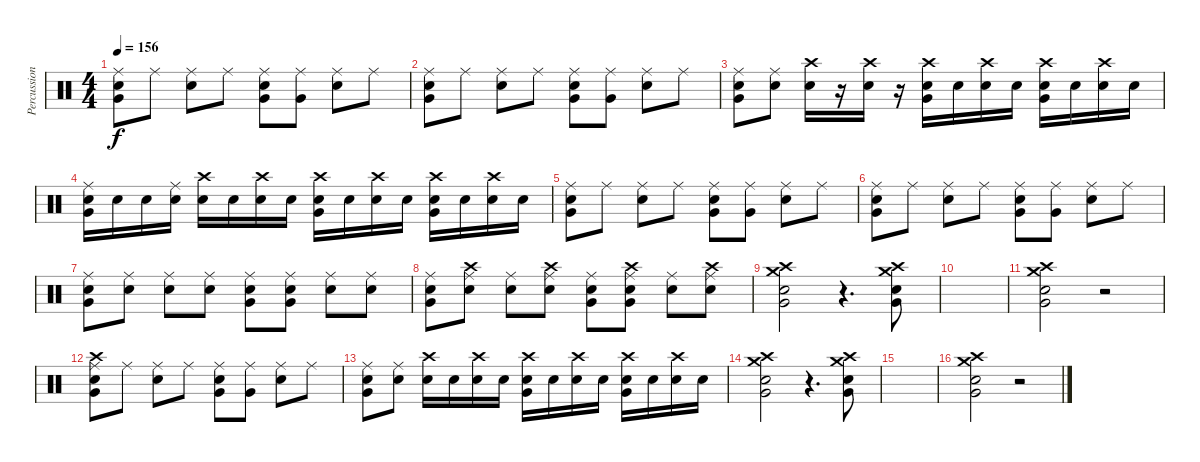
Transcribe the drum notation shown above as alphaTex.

\track ("Percussions" "Percussion") {instrument percussion}
\staff {score}
\articulation defaults
\ts (4 4)
\tempo 156
\clef neutral
\ks c
("Very Low Tom (hit)" "Electric Snare (hit)" "Ride (middle)").8{dy f} "Ride (middle)".8 ("Electric Snare (hit)" "Ride (middle)").8 "Ride (middle)".8 ("Very Low Tom (hit)" "Electric Snare (hit)" "Ride (middle)").8 ("Very Low Tom (hit)" "Ride (middle)").8 ("Electric Snare (hit)" "Ride (middle)").8 "Ride (middle)".8 |
("Very Low Tom (hit)" "Electric Snare (hit)" "Ride (middle)").8 "Ride (middle)".8 ("Electric Snare (hit)" "Ride (middle)").8 "Ride (middle)".8 ("Very Low Tom (hit)" "Electric Snare (hit)" "Ride (middle)").8 ("Very Low Tom (hit)" "Ride (middle)").8 ("Electric Snare (hit)" "Ride (middle)").8 "Ride (middle)".8 |
("Very Low Tom (hit)" "Electric Snare (hit)" "Ride (middle)").8 ("Electric Snare (hit)" "Ride (middle)").8 ("Electric Snare (hit)" "Crash high (hit)").16 r.16 ("Electric Snare (hit)" "Crash high (hit)").16 r.16 ("Very Low Tom (hit)" "Electric Snare (hit)" "Crash high (hit)").16 "Electric Snare (hit)".16 ("Electric Snare (hit)" "Crash high (hit)").16 "Electric Snare (hit)".16 ("Very Low Tom (hit)" "Electric Snare (hit)" "Crash high (hit)").16 "Electric Snare (hit)".16 ("Electric Snare (hit)" "Crash high (hit)").16 "Electric Snare (hit)".16 |
("Very Low Tom (hit)" "Electric Snare (hit)" "Ride (middle)").16 "Electric Snare (hit)".16 "Electric Snare (hit)".16 ("Electric Snare (hit)" "Ride (middle)").16 ("Electric Snare (hit)" "Crash high (hit)").16 "Electric Snare (hit)".16 ("Electric Snare (hit)" "Crash high (hit)").16 "Electric Snare (hit)".16 ("Very Low Tom (hit)" "Electric Snare (hit)" "Crash high (hit)").16 "Electric Snare (hit)".16 ("Electric Snare (hit)" "Crash high (hit)").16 "Electric Snare (hit)".16 ("Very Low Tom (hit)" "Electric Snare (hit)" "Crash high (hit)").16 "Electric Snare (hit)".16 ("Electric Snare (hit)" "Crash high (hit)").16 "Electric Snare (hit)".16 |
("Very Low Tom (hit)" "Electric Snare (hit)" "Ride (middle)").8 "Ride (middle)".8 ("Electric Snare (hit)" "Ride (middle)").8 "Ride (middle)".8 ("Very Low Tom (hit)" "Electric Snare (hit)" "Ride (middle)").8 ("Very Low Tom (hit)" "Ride (middle)").8 ("Electric Snare (hit)" "Ride (middle)").8 "Ride (middle)".8 |
("Very Low Tom (hit)" "Electric Snare (hit)" "Ride (middle)").8 "Ride (middle)".8 ("Electric Snare (hit)" "Ride (middle)").8 "Ride (middle)".8 ("Very Low Tom (hit)" "Electric Snare (hit)" "Ride (middle)").8 ("Very Low Tom (hit)" "Ride (middle)").8 ("Electric Snare (hit)" "Ride (middle)").8 "Ride (middle)".8 |
("Very Low Tom (hit)" "Electric Snare (hit)" "Ride (middle)").8 ("Electric Snare (hit)" "Ride (middle)").8 ("Electric Snare (hit)" "Ride (middle)").8 ("Electric Snare (hit)" "Ride (middle)").8 ("Very Low Tom (hit)" "Electric Snare (hit)" "Ride (middle)").8 ("Very Low Tom (hit)" "Electric Snare (hit)" "Ride (middle)").8 ("Electric Snare (hit)" "Ride (middle)").8 ("Electric Snare (hit)" "Ride (middle)").8 |
("Very Low Tom (hit)" "Electric Snare (hit)" "Ride (middle)").8 ("Crash high (hit)" "Electric Snare (hit)" "Ride (middle)").8 ("Electric Snare (hit)" "Ride (middle)").8 ("Crash high (hit)" "Electric Snare (hit)" "Ride (middle)").8 ("Very Low Tom (hit)" "Electric Snare (hit)" "Ride (middle)").8 ("Very Low Tom (hit)" "Crash high (hit)" "Electric Snare (hit)" "Ride (middle)").8 ("Electric Snare (hit)" "Ride (middle)").8 ("Crash high (hit)" "Electric Snare (hit)" "Ride (middle)").8 |
("Very Low Tom (hit)" "Crash high (hit)" "Crash medium (hit)" "Electric Snare (hit)").2 r.4{d} ("Very Low Tom (hit)" "Crash high (hit)" "Crash medium (hit)" "Electric Snare (hit)").8 |
|
("Very Low Tom (hit)" "Crash high (hit)" "Crash medium (hit)" "Electric Snare (hit)").2 r.2 |
("Very Low Tom (hit)" "Crash high (hit)" "Electric Snare (hit)" "Ride (middle)").8 "Ride (middle)".8 ("Electric Snare (hit)" "Ride (middle)").8 "Ride (middle)".8 ("Very Low Tom (hit)" "Electric Snare (hit)" "Ride (middle)").8 ("Very Low Tom (hit)" "Ride (middle)").8 ("Electric Snare (hit)" "Ride (middle)").8 "Ride (middle)".8 |
("Very Low Tom (hit)" "Electric Snare (hit)" "Ride (middle)").8 ("Electric Snare (hit)" "Ride (middle)").8 ("Electric Snare (hit)" "Crash high (hit)").16 "Electric Snare (hit)".16 ("Electric Snare (hit)" "Crash high (hit)").16 "Electric Snare (hit)".16 ("Very Low Tom (hit)" "Electric Snare (hit)" "Crash high (hit)").16 "Electric Snare (hit)".16 ("Electric Snare (hit)" "Crash high (hit)").16 "Electric Snare (hit)".16 ("Very Low Tom (hit)" "Electric Snare (hit)" "Crash high (hit)").16 "Electric Snare (hit)".16 ("Electric Snare (hit)" "Crash high (hit)").16 "Electric Snare (hit)".16 |
("Very Low Tom (hit)" "Crash high (hit)" "Crash medium (hit)" "Electric Snare (hit)").2 r.4{d} ("Very Low Tom (hit)" "Crash high (hit)" "Crash medium (hit)" "Electric Snare (hit)").8 |
|
("Very Low Tom (hit)" "Crash high (hit)" "Crash medium (hit)" "Electric Snare (hit)").2 r.2
